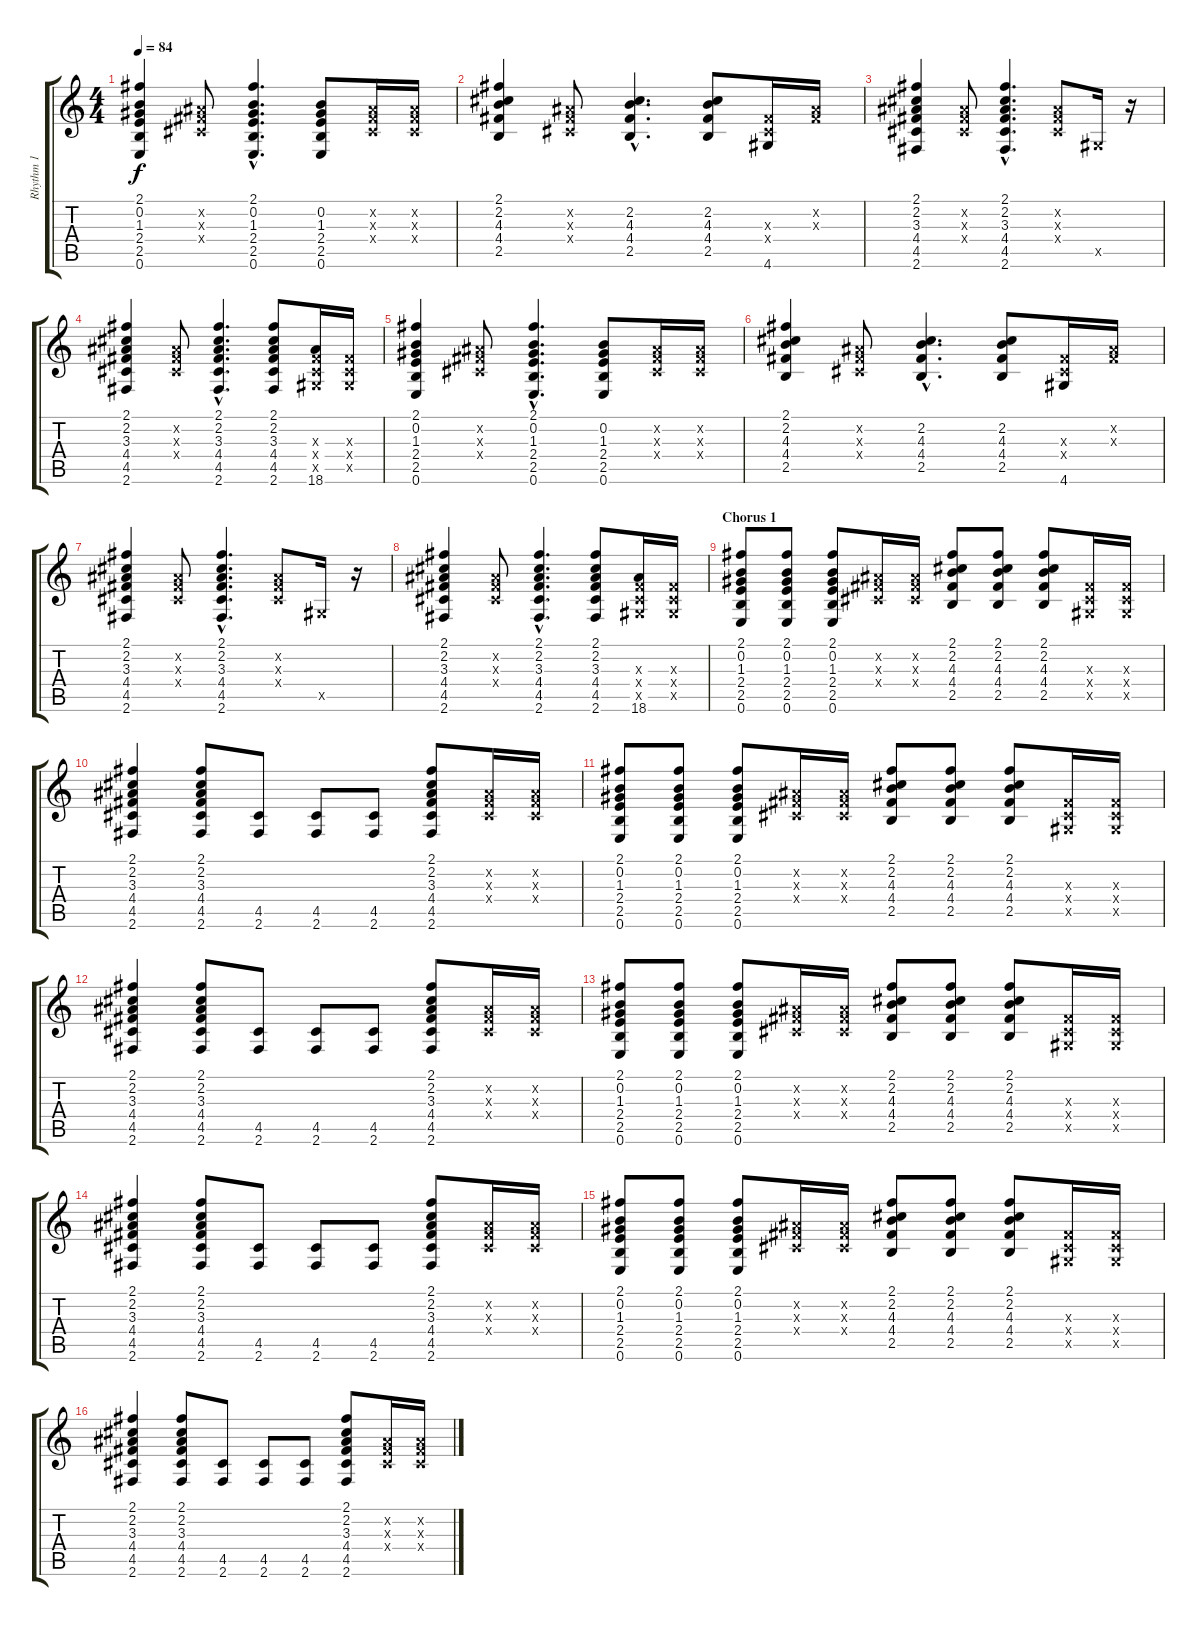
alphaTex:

\track ("Rhythm 1" "Rhythm 1") {instrument electricguitarclean}
\staff {score tabs}
\tuning (E4 B3 G3 D3 A2 E2) {hide}
\ts (4 4)
\tempo 84
\clef g2
\ks c
(2.1 0.2 1.3 2.4 2.5 0.6).4{dy f} (-1.2{x} -1.3{x} -1.4{x}).8 (2.1{hac} 0.2{hac} 1.3{hac} 2.4{hac} 2.5{hac} 0.6{hac}).4{d} (0.2 1.3 2.4 2.5 0.6).8 (-1.2{x} -1.3{x} -1.4{x}).16 (-1.2{x} -1.3{x} -1.4{x}).16 |
(2.1 2.2 4.3 4.4 2.5).4 (-1.2{x} -1.3{x} -1.4{x}).8 (2.2{hac} 4.3{hac} 4.4{hac} 2.5{hac}).4{d} (2.2 4.3 4.4 2.5).8 (-1.3{x} -1.4{x} 4.6).16 (-1.2{x} -1.3{x}).16 |
(2.1 2.2 3.3 4.4 4.5 2.6).4 (-1.2{x} -1.3{x} -1.4{x}).8 (2.1{hac} 2.2{hac} 3.3{hac} 4.4{hac} 4.5{hac} 2.6{hac}).4{d} (-1.2{x} -1.3{x} -1.4{x}).8 -1.5{x}.16 r.16 |
(2.1 2.2 3.3 4.4 4.5 2.6).4 (-1.2{x} -1.3{x} -1.4{x}).8 (2.1{hac} 2.2{hac} 3.3{hac} 4.4{hac} 4.5{hac} 2.6{hac}).4{d} (2.1 2.2 3.3 4.4 4.5 2.6).8 (-1.3{x} -1.4{x} -1.5{x} 18.6).16 (-1.3{x} -1.4{x} -1.5{x}).16 |
(2.1 0.2 1.3 2.4 2.5 0.6).4 (-1.2{x} -1.3{x} -1.4{x}).8 (2.1{hac} 0.2{hac} 1.3{hac} 2.4{hac} 2.5{hac} 0.6{hac}).4{d} (0.2 1.3 2.4 2.5 0.6).8 (-1.2{x} -1.3{x} -1.4{x}).16 (-1.2{x} -1.3{x} -1.4{x}).16 |
(2.1 2.2 4.3 4.4 2.5).4 (-1.2{x} -1.3{x} -1.4{x}).8 (2.2{hac} 4.3{hac} 4.4{hac} 2.5{hac}).4{d} (2.2 4.3 4.4 2.5).8 (-1.3{x} -1.4{x} 4.6).16 (-1.2{x} -1.3{x}).16 |
(2.1 2.2 3.3 4.4 4.5 2.6).4 (-1.2{x} -1.3{x} -1.4{x}).8 (2.1{hac} 2.2{hac} 3.3{hac} 4.4{hac} 4.5{hac} 2.6{hac}).4{d} (-1.2{x} -1.3{x} -1.4{x}).8 -1.5{x}.16 r.16 |
(2.1 2.2 3.3 4.4 4.5 2.6).4 (-1.2{x} -1.3{x} -1.4{x}).8 (2.1{hac} 2.2{hac} 3.3{hac} 4.4{hac} 4.5{hac} 2.6{hac}).4{d} (2.1 2.2 3.3 4.4 4.5 2.6).8 (-1.3{x} -1.4{x} -1.5{x} 18.6).16 (-1.3{x} -1.4{x} -1.5{x}).16 |
\section ("" "Chorus 1")
(2.1 0.2 1.3 2.4 2.5 0.6).8 (2.1 0.2 1.3 2.4 2.5 0.6).8 (2.1 0.2 1.3 2.4 2.5 0.6).8 (-1.2{x} -1.3{x} -1.4{x}).16 (-1.2{x} -1.3{x} -1.4{x}).16 (2.1 2.2 4.3 4.4 2.5).8 (2.1 2.2 4.3 4.4 2.5).8 (2.1 2.2 4.3 4.4 2.5).8 (-1.3{x} -1.4{x} -1.5{x}).16 (-1.3{x} -1.4{x} -1.5{x}).16 |
(2.1 2.2 3.3 4.4 4.5 2.6).4 (2.1 2.2 3.3 4.4 4.5 2.6).8 (4.5 2.6).8 (4.5 2.6).8 (4.5 2.6).8 (2.1 2.2 3.3 4.4 4.5 2.6).8 (-1.2{x} -1.3{x} -1.4{x}).16 (-1.2{x} -1.3{x} -1.4{x}).16 |
(2.1 0.2 1.3 2.4 2.5 0.6).8 (2.1 0.2 1.3 2.4 2.5 0.6).8 (2.1 0.2 1.3 2.4 2.5 0.6).8 (-1.2{x} -1.3{x} -1.4{x}).16 (-1.2{x} -1.3{x} -1.4{x}).16 (2.1 2.2 4.3 4.4 2.5).8 (2.1 2.2 4.3 4.4 2.5).8 (2.1 2.2 4.3 4.4 2.5).8 (-1.3{x} -1.4{x} -1.5{x}).16 (-1.3{x} -1.4{x} -1.5{x}).16 |
(2.1 2.2 3.3 4.4 4.5 2.6).4 (2.1 2.2 3.3 4.4 4.5 2.6).8 (4.5 2.6).8 (4.5 2.6).8 (4.5 2.6).8 (2.1 2.2 3.3 4.4 4.5 2.6).8 (-1.2{x} -1.3{x} -1.4{x}).16 (-1.2{x} -1.3{x} -1.4{x}).16 |
(2.1 0.2 1.3 2.4 2.5 0.6).8 (2.1 0.2 1.3 2.4 2.5 0.6).8 (2.1 0.2 1.3 2.4 2.5 0.6).8 (-1.2{x} -1.3{x} -1.4{x}).16 (-1.2{x} -1.3{x} -1.4{x}).16 (2.1 2.2 4.3 4.4 2.5).8 (2.1 2.2 4.3 4.4 2.5).8 (2.1 2.2 4.3 4.4 2.5).8 (-1.3{x} -1.4{x} -1.5{x}).16 (-1.3{x} -1.4{x} -1.5{x}).16 |
(2.1 2.2 3.3 4.4 4.5 2.6).4 (2.1 2.2 3.3 4.4 4.5 2.6).8 (4.5 2.6).8 (4.5 2.6).8 (4.5 2.6).8 (2.1 2.2 3.3 4.4 4.5 2.6).8 (-1.2{x} -1.3{x} -1.4{x}).16 (-1.2{x} -1.3{x} -1.4{x}).16 |
(2.1 0.2 1.3 2.4 2.5 0.6).8 (2.1 0.2 1.3 2.4 2.5 0.6).8 (2.1 0.2 1.3 2.4 2.5 0.6).8 (-1.2{x} -1.3{x} -1.4{x}).16 (-1.2{x} -1.3{x} -1.4{x}).16 (2.1 2.2 4.3 4.4 2.5).8 (2.1 2.2 4.3 4.4 2.5).8 (2.1 2.2 4.3 4.4 2.5).8 (-1.3{x} -1.4{x} -1.5{x}).16 (-1.3{x} -1.4{x} -1.5{x}).16 |
(2.1 2.2 3.3 4.4 4.5 2.6).4 (2.1 2.2 3.3 4.4 4.5 2.6).8 (4.5 2.6).8 (4.5 2.6).8 (4.5 2.6).8 (2.1 2.2 3.3 4.4 4.5 2.6).8 (-1.2{x} -1.3{x} -1.4{x}).16 (-1.2{x} -1.3{x} -1.4{x}).16
